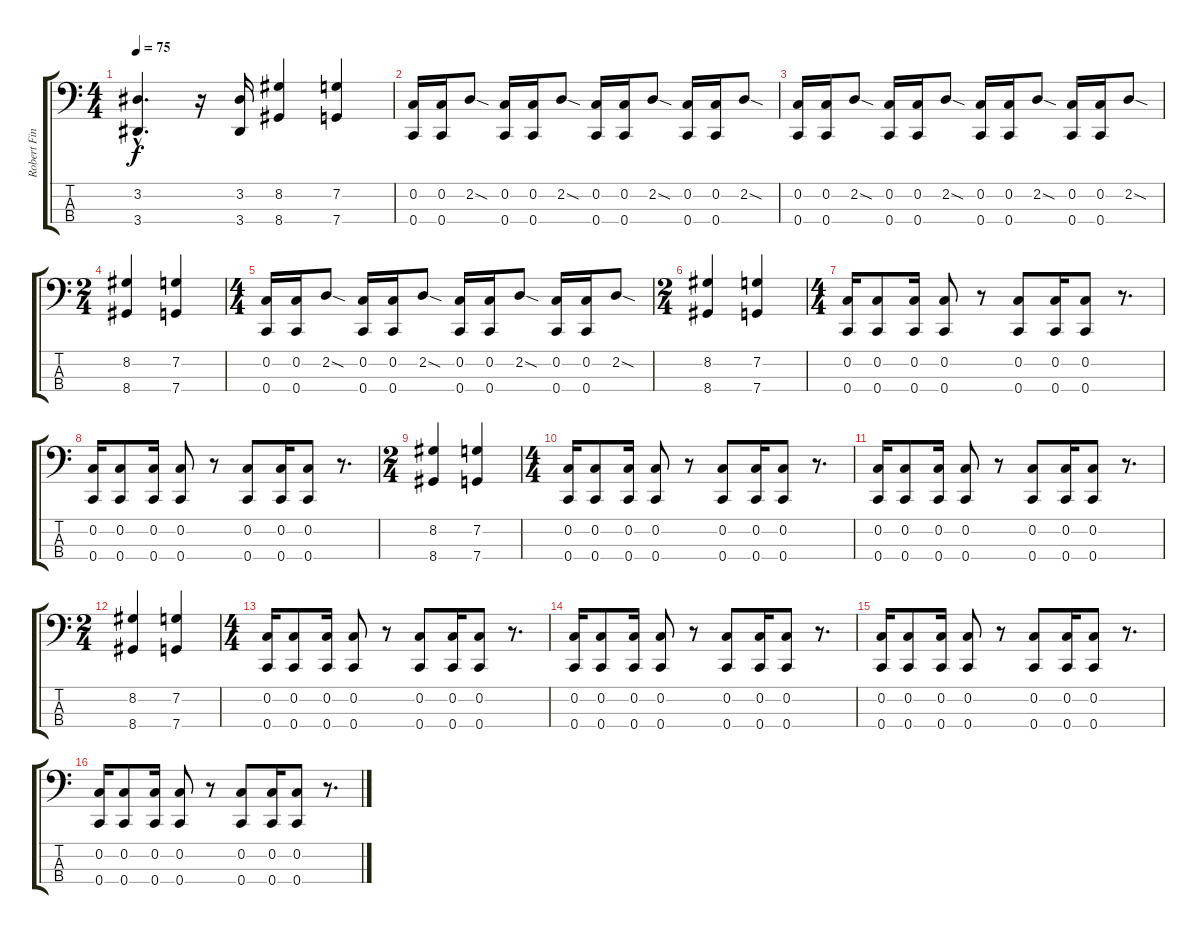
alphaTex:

\track ("Robert Finger" "Robert Fin") {instrument electricbassfinger}
\staff {score tabs}
\tuning (F2 C2 G1 C1) {hide}
\ts (4 4)
\tempo 75
\clef f4
\ks c
(3.2{hac} 3.4{hac}).4{d dy f} r.16 (3.2 3.4).16 (8.2 8.4).4 (7.2 7.4).4 |
(0.2 0.4).16 (0.2 0.4).16 2.2{sod}.8 (0.2 0.4).16 (0.2 0.4).16 2.2{sod}.8 (0.2 0.4).16 (0.2 0.4).16 2.2{sod}.8 (0.2 0.4).16 (0.2 0.4).16 2.2{sod}.8 |
(0.2 0.4).16 (0.2 0.4).16 2.2{sod}.8 (0.2 0.4).16 (0.2 0.4).16 2.2{sod}.8 (0.2 0.4).16 (0.2 0.4).16 2.2{sod}.8 (0.2 0.4).16 (0.2 0.4).16 2.2{sod}.8 |
\ts (2 4)
(8.2 8.4).4 (7.2 7.4).4 |
\ts (4 4)
(0.2 0.4).16 (0.2 0.4).16 2.2{sod}.8 (0.2 0.4).16 (0.2 0.4).16 2.2{sod}.8 (0.2 0.4).16 (0.2 0.4).16 2.2{sod}.8 (0.2 0.4).16 (0.2 0.4).16 2.2{sod}.8 |
\ts (2 4)
(8.2 8.4).4 (7.2 7.4).4 |
\ts (4 4)
(0.2 0.4).16 (0.2 0.4).8 (0.2 0.4).16 (0.2 0.4).8 r.8 (0.2 0.4).8 (0.2 0.4).16 (0.2 0.4).8 r.8{d} |
(0.2 0.4).16 (0.2 0.4).8 (0.2 0.4).16 (0.2 0.4).8 r.8 (0.2 0.4).8 (0.2 0.4).16 (0.2 0.4).8 r.8{d} |
\ts (2 4)
(8.2 8.4).4 (7.2 7.4).4 |
\ts (4 4)
(0.2 0.4).16 (0.2 0.4).8 (0.2 0.4).16 (0.2 0.4).8 r.8 (0.2 0.4).8 (0.2 0.4).16 (0.2 0.4).8 r.8{d} |
(0.2 0.4).16 (0.2 0.4).8 (0.2 0.4).16 (0.2 0.4).8 r.8 (0.2 0.4).8 (0.2 0.4).16 (0.2 0.4).8 r.8{d} |
\ts (2 4)
(8.2 8.4).4 (7.2 7.4).4 |
\ts (4 4)
(0.2 0.4).16 (0.2 0.4).8 (0.2 0.4).16 (0.2 0.4).8 r.8 (0.2 0.4).8 (0.2 0.4).16 (0.2 0.4).8 r.8{d} |
(0.2 0.4).16 (0.2 0.4).8 (0.2 0.4).16 (0.2 0.4).8 r.8 (0.2 0.4).8 (0.2 0.4).16 (0.2 0.4).8 r.8{d} |
(0.2 0.4).16 (0.2 0.4).8 (0.2 0.4).16 (0.2 0.4).8 r.8 (0.2 0.4).8 (0.2 0.4).16 (0.2 0.4).8 r.8{d} |
(0.2 0.4).16 (0.2 0.4).8 (0.2 0.4).16 (0.2 0.4).8 r.8 (0.2 0.4).8 (0.2 0.4).16 (0.2 0.4).8 r.8{d}
